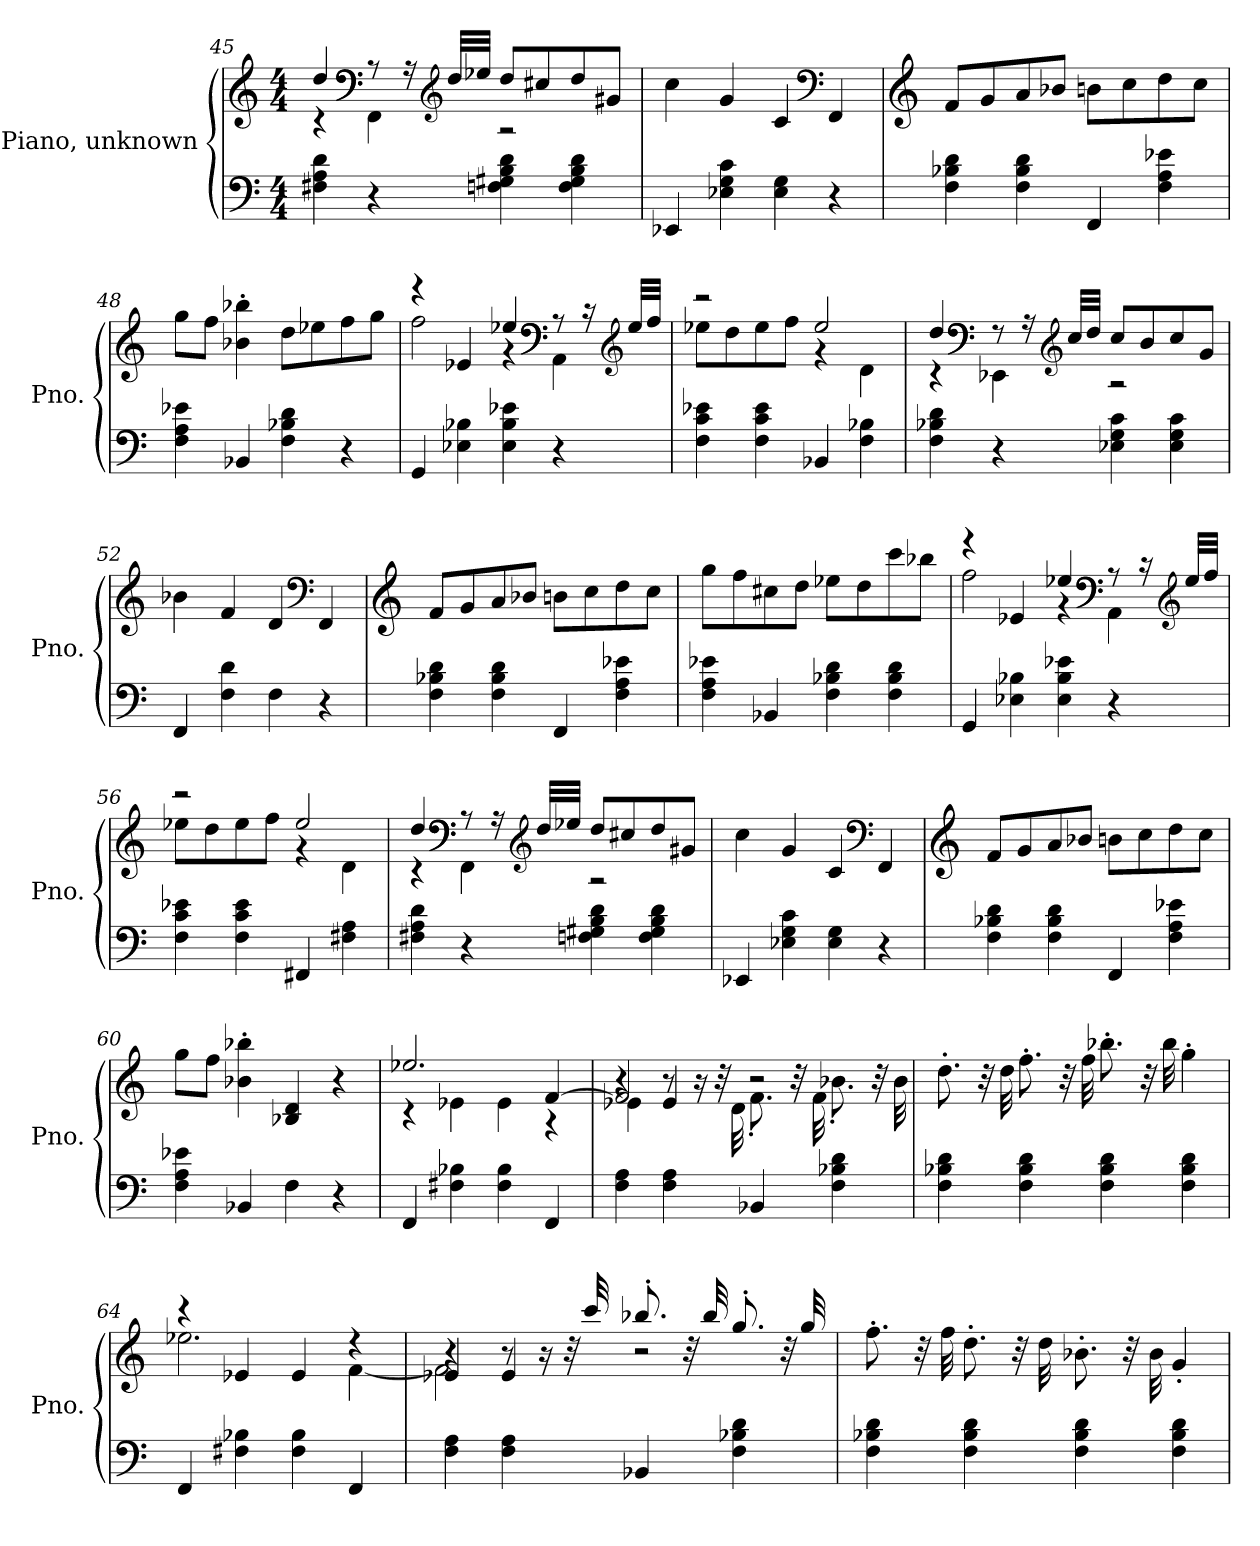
**kern	**kern
*part1	*part1
*staff2	*staff1
*I"Piano, unknown	*
*I'Pno.	*
!!LO:LB:g=z
*clefF4	*clefG2
*k[]	*k[]
*M4/4	*M4/4
=45	=45
*	*^
4F#X\ 4A\ 4d\	4dd/	4r
*	*clefF4	*
4r	8r	4FF\
.	16r	.
*	*clefG2	*
.	32dd/LLL	.
.	32ee-X/JJJ	.
4Fn\ 4G#X\ 4B\ 4d\	8dd/L	2r
.	8cc#X/	.
4F\ 4G#\ 4B\ 4d\	8dd/	.
.	8g#X/J	.
*	*v	*v
=46	=46
4EE-X/	4cc\
4E-X\ 4G\ 4c\	4g/
4E-\ 4G\	4c/
*	*clefF4
4r	4FF/
=47	=47
*	*clefG2
4F\ 4B-X\ 4d\	8f/L
.	8g/
4F\ 4B-\ 4d\	8a/
.	8b-X/J
4FF/	8bn\L
.	8cc\
4F\ 4A\ 4e-X\	8dd\
.	8cc\J
=48	=48
4F\ 4A\ 4e-X\	8gg\L
.	8ff\J
4BB-X/	4b-X\' 4bb-X\'
4F\ 4B-X\ 4d\	8dd\L
.	8ee-X\
4r	8ff\
.	8gg\J
!!LO:PB:g=z
=49	=49
*	*^
4GG/	4r	2ff\
4E-X\ 4B-X\	4e-X/	.
4E-\ 4B-\ 4e-X\	4ee-X/	4r
*	*clefF4	*
4r	8r	4AA\
.	16r	.
*	*clefG2	*
.	32ee-/LLL	.
.	32ff/JJJ	.
=50	=50	=50
4F\ 4c\ 4e-X\	2r	8ee-X\L
.	.	8dd\
4F\ 4c\ 4e-\	.	8ee-\
.	.	8ff\J
4BB-X/	2ee-/	4r
4F\ 4B-X\	.	4d\
=51	=51	=51
4F\ 4B-X\ 4d\	4dd/	4r
*	*clefF4	*
4r	8r	4EE-X\
.	16r	.
*	*clefG2	*
.	32cc/LLL	.
.	32dd/JJJ	.
4E-X\ 4G\ 4c\	8cc/L	2r
.	8b/	.
4E-\ 4G\ 4c\	8cc/	.
.	8g/J	.
*	*v	*v
=52	=52
4FF/	4b-X\
4F\ 4d\	4f/
4F\	4d/
*	*clefF4
4r	4FF/
!!LO:LB:g=z
=53	=53
*	*clefG2
4F\ 4B-X\ 4d\	8f/L
.	8g/
4F\ 4B-\ 4d\	8a/
.	8b-X/J
4FF/	8bn\L
.	8cc\
4F\ 4A\ 4e-X\	8dd\
.	8cc\J
=54	=54
4F\ 4A\ 4e-X\	8gg\L
.	8ff\
4BB-X/	8cc#X\
.	8dd\J
4F\ 4B-X\ 4d\	8ee-X\L
.	8dd\
4F\ 4B-\ 4d\	8ccc\
.	8bb-X\J
=55	=55
*	*^
4GG/	4r	2ff\
4E-X\ 4B-X\	4e-X/	.
4E-\ 4B-\ 4e-X\	4ee-X/	4r
*	*clefF4	*
4r	8r	4AA\
.	16r	.
*	*clefG2	*
.	32ee-/LLL	.
.	32ff/JJJ	.
=56	=56	=56
4F\ 4c\ 4e-X\	2r	8ee-X\L
.	.	8dd\
4F\ 4c\ 4e-\	.	8ee-\
.	.	8ff\J
4FF#X/	2ee-/	4r
4F#X\ 4A\	.	4d\
!!LO:LB:g=z	!!
=57	=57	=57
4F#X\ 4A\ 4d\	4dd/	4r
*	*clefF4	*
4r	8r	4FF\
.	16r	.
*	*clefG2	*
.	32dd/LLL	.
.	32ee-X/JJJ	.
4Fn\ 4G#X\ 4B\ 4d\	8dd/L	2r
.	8cc#X/	.
4F\ 4G#\ 4B\ 4d\	8dd/	.
.	8g#X/J	.
*	*v	*v
=58	=58
4EE-X/	4cc\
4E-X\ 4G\ 4c\	4g/
4E-\ 4G\	4c/
*	*clefF4
4r	4FF/
=59	=59
*	*clefG2
4F\ 4B-X\ 4d\	8f/L
.	8g/
4F\ 4B-\ 4d\	8a/
.	8b-X/J
4FF/	8bn\L
.	8cc\
4F\ 4A\ 4e-X\	8dd\
.	8cc\J
=60	=60
4F\ 4A\ 4e-X\	8gg\L
.	8ff\J
4BB-X/	4b-X\' 4bb-X\'
4F\	4B-X/ 4d/
4r	4r
!!LO:LB:g=z
=61	=61
*	*^
4FF/	2.ee-X/	4r
4F#X\ 4B-X\	.	4e-X\
4F#\ 4B-\	.	4e-\
4FF/	[4f/	4r
=62	=62	=62
*	*	*^
4F\ 4A\	2f/]	4e-X\	4r
4F\ 4A\	.	8r	4e-/
.	.	16r	.
.	.	32r	.
.	.	32d\	.
4BB-X/	2r	8.f'\	2r
.	.	32r	.
.	.	32f\	.
4F\ 4B-X\ 4d\	.	8.b-X'\	.
.	.	32r	.
.	.	32b-\	.
*	*v	*v	*v
=63	=63
4F\ 4B-X\ 4d\	8.dd'\
.	32r
.	32dd\
4F\ 4B-\ 4d\	8.ff'\
.	32r
.	32ff\
4F\ 4B-\ 4d\	8.bb-X'\
.	32r
.	32bb-\
4F\ 4B-\ 4d\	4gg'\
=64	=64
*	*^
4FF/	4r	2.ee-X\
4F#X\ 4B-X\	4e-X/	.
4F#\ 4B-\	4e-/	.
4FF/	4r	[4f\
!!LO:LB:g=z
=65	=65	=65
*	*	*^
4F\ 4A\	4e-X/	2f\]	4r
4F\ 4A\	8r	.	4e-/
.	16r	.	.
.	32r	.	.
.	32ccc/	.	.
4BB-X/	8.bb-X'/	2r	2r
.	32r	.	.
.	32bb-/	.	.
4F\ 4B-X\ 4d\	8.gg'/	.	.
.	32r	.	.
.	32gg/	.	.
*	*v	*v	*v
=66	=66
4F\ 4B-X\ 4d\	8.ff'\
.	32r
.	32ff\
4F\ 4B-\ 4d\	8.dd'\
.	32r
.	32dd\
4F\ 4B-\ 4d\	8.b-X'\
.	32r
.	32b-\
4F\ 4B-\ 4d\	4g'/
=	=
*-	*-
